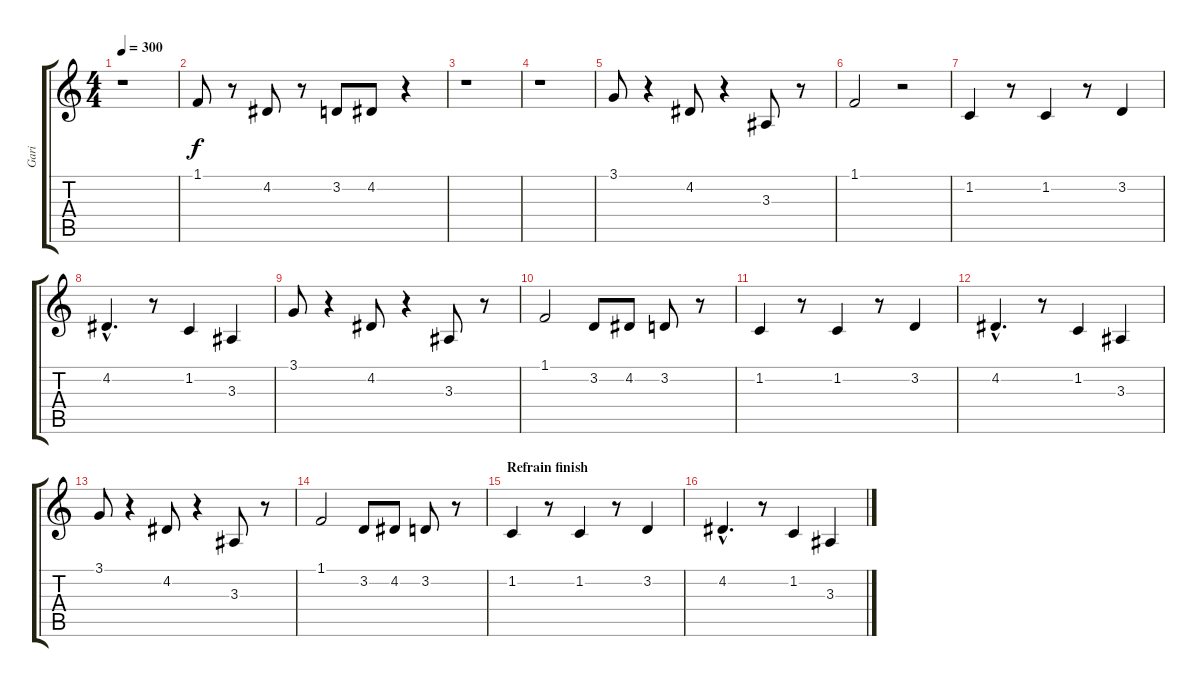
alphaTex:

\track ("Gari" "Gari") {instrument trombone}
\staff {score tabs}
\tuning (E4 B3 G3 D3 A2 E2) {hide}
\ts (4 4)
\tempo 300
\clef g2
\ks c
r.1{dy f} |
1.1.8 r.8 4.2.8 r.8 3.2.8 4.2.8 r.4 |
r.1 |
r.1 |
3.1.8 r.4 4.2.8 r.4 3.3.8 r.8 |
1.1.2 r.2 |
1.2.4 r.8 1.2.4 r.8 3.2.4 |
4.2{hac}.4{d} r.8 1.2.4 3.3.4 |
3.1.8 r.4 4.2.8 r.4 3.3.8 r.8 |
1.1.2 3.2.8 4.2.8 3.2.8 r.8 |
1.2.4 r.8 1.2.4 r.8 3.2.4 |
4.2{hac}.4{d} r.8 1.2.4 3.3.4 |
3.1.8 r.4 4.2.8 r.4 3.3.8 r.8 |
1.1.2 3.2.8 4.2.8 3.2.8 r.8 |
\section ("" "Refrain finish")
1.2.4 r.8 1.2.4 r.8 3.2.4 |
4.2{hac}.4{d} r.8 1.2.4 3.3.4
